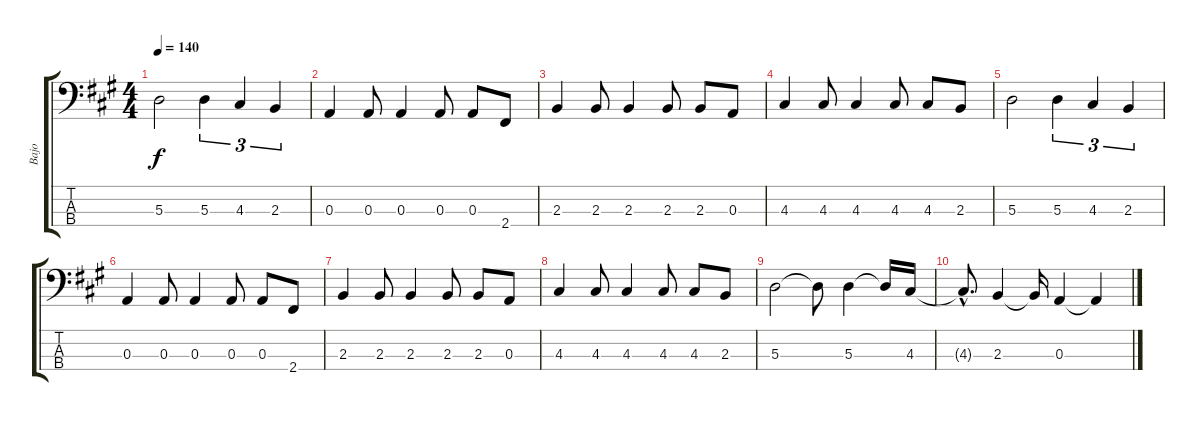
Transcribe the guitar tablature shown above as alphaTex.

\track ("Bajo" "Bajo") {instrument electricbassfinger}
\staff {score tabs}
\tuning (G2 D2 A1 E1) {hide}
\ts (4 4)
\tempo 140
\clef f4
\ks a
5.3.2{dy f} 5.3.4{tu (3 2)} 4.3.4{tu (3 2)} 2.3.4{tu (3 2)} |
0.3.4 0.3.8 0.3.4 0.3.8 0.3.8 2.4.8 |
2.3.4 2.3.8 2.3.4 2.3.8 2.3.8 0.3.8 |
4.3.4 4.3.8 4.3.4 4.3.8 4.3.8 2.3.8 |
5.3.2 5.3.4{tu (3 2)} 4.3.4{tu (3 2)} 2.3.4{tu (3 2)} |
0.3.4 0.3.8 0.3.4 0.3.8 0.3.8 2.4.8 |
2.3.4 2.3.8 2.3.4 2.3.8 2.3.8 0.3.8 |
4.3.4 4.3.8 4.3.4 4.3.8 4.3.8 2.3.8 |
5.3.2 5.3{t}.8 5.3.4 5.3{t}.16 4.3.16 |
4.3{hac t}.8{d} 2.3.4 2.3{t}.16 0.3.4 0.3{t}.4
